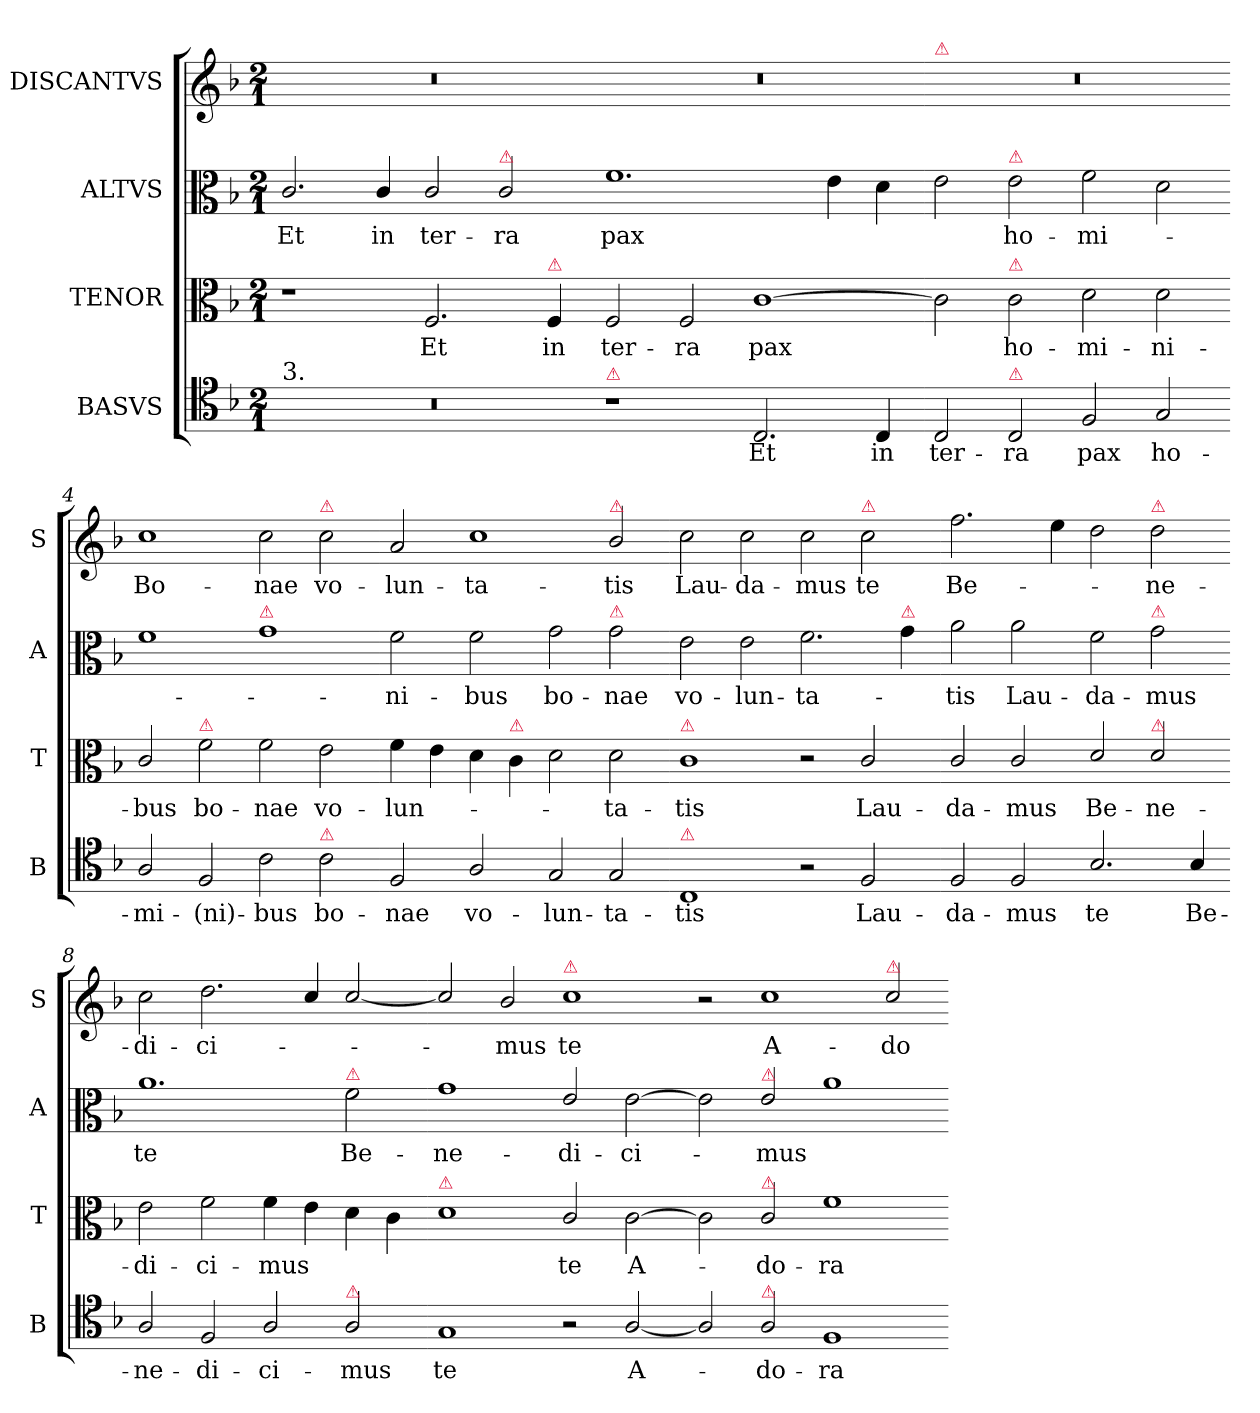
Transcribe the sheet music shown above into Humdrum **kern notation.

**kern	**text	**kern	**text	**kern	**text	**kern	**text
*part4	*part4	*part3	*part3	*part2	*part2	*part1	*part1
*staff4	*staff4	*staff3	*staff3	*staff2	*staff2	*staff1	*staff1
*I"BASVS	*	*I"TENOR	*	*I"ALTVS	*	*I"DISCANTVS	*
*I'B	*	*I'T	*	*I'A	*	*I'S	*
*clefC4	*	*clefC3	*	*clefC3	*	*clefG2	*
*k[b-]	*	*k[b-]	*	*k[b-]	*	*k[b-]	*
*F:	*	*F:	*	*F:	*	*F:	*
*M2/1	*	*M2/1	*	*M2/1	*	*M2/1	*
=1	=1	=1	=1	=1	=1	=1	=1
!LO:TX:a:t=3.	!	!	!	!	!	!	!
0r	.	1r	.	2.c/	Et	0r	.
.	.	.	.	4c/	in	.	.
.	.	2.F/	Et	2c/	ter-	.	.
!	!	!	!	!LO:TX:a:color=crimson:t=⚠	!	!	!
.	.	.	.	2c/	-ra	.	.
!	!	!LO:TX:a:color=crimson:t=⚠	!	!	!	!	!
.	.	4F/	in	.	.	.	.
=2-	=2-	=2-	=2-	=2-	=2-	=2-	=2-
!LO:TX:a:color=crimson:t=⚠	!	!	!	!	!	!	!
1r	.	2F/	ter-	1.f	pax	0r	.
.	.	2F/	-ra	.	.	.	.
2.C/	Et	[1c	pax	.	.	.	.
.	.	.	.	4e\	.	.	.
4C/	in	.	.	4d\	.	.	.
=3-	=3-	=3-	=3-	=3-	=3-	=3-	=3-
!	!	!	!	!	!	!LO:TX:a:color=crimson:t=⚠	!
2C/	ter-	2c]	.	2e\	.	0r	.
!	!	!	!	!LO:TX:a:color=crimson:t=⚠	!	!	!
!	!	!LO:TX:a:color=crimson:t=⚠	!	!	!	!	!
!LO:TX:a:color=crimson:t=⚠	!	!	!	!	!	!	!
2C/	-ra	2c\	ho-	2e\	ho-	.	.
2F/	pax	2d\	-mi-	2f\	-mi-	.	.
2G/	ho-	2d\	-ni-	2d\	.	.	.
=4-	=4-	=4-	=4-	=4-	=4-	=4-	=4-
2A/	-mi-	2c/	-bus	1f	.	1cc	Bo-
!	!	!LO:TX:a:color=crimson:t=⚠	!	!	!	!	!
2F/	-(ni)-	2f\	bo-	.	.	.	.
!	!	!	!	!LO:TX:a:color=crimson:t=⚠	!	!	!
2c\	-bus	2f\	-nae	1g	.	2cc\	nae
!	!	!	!	!	!	!LO:TX:a:color=crimson:t=⚠	!
!LO:TX:a:color=crimson:t=⚠	!	!	!	!	!	!	!
2c\	bo-	2e\	vo-	.	.	2cc\	vo-
=5-	=5-	=5-	=5-	=5-	=5-	=5-	=5-
2F/	-nae	4f\	-lun-	2f\	-ni-	2a/	-lun-
.	.	4e\	.	.	.	.	.
2A/	vo-	4d\	.	2f\	-bus	1cc	-ta-
!	!	!LO:TX:a:color=crimson:t=⚠	!	!	!	!	!
.	.	4c\	.	.	.	.	.
2G/	-lun-	2d\	.	2g\	bo-	.	.
!	!	!	!	!	!	!LO:TX:a:color=crimson:t=⚠	!
!	!	!	!	!LO:TX:a:color=crimson:t=⚠	!	!	!
2G/	-ta-	2d\	-ta-	2g\	-nae	2b-/	-tis
=6-	=6-	=6-	=6-	=6-	=6-	=6-	=6-
!	!	!LO:TX:a:color=crimson:t=⚠	!	!	!	!	!
!LO:TX:a:color=crimson:t=⚠	!	!	!	!	!	!	!
1C	-tis	1c	-tis	2e\	vo-	2cc\	Lau-
.	.	.	.	2e\	-lun-	2cc\	-da-
2r	.	2r	.	2.f\	-ta-	2cc\	-mus
!	!	!	!	!	!	!LO:TX:a:color=crimson:t=⚠	!
2F/	Lau-	2c/	Lau-	.	.	2cc\	te
!	!	!	!	!LO:TX:a:color=crimson:t=⚠	!	!	!
.	.	.	.	4g\	.	.	.
=7-	=7-	=7-	=7-	=7-	=7-	=7-	=7-
2F/	-da-	2c/	-da-	2a\	-tis	2.ff\	Be-
2F/	-mus	2c/	-mus	2a\	Lau-	.	.
.	.	.	.	.	.	4ee\	.
2.B-/	te	2d/	Be-	2f\	-da-	2dd\	.
!	!	!	!	!	!	!LO:TX:a:color=crimson:t=⚠	!
!	!	!	!	!LO:TX:a:color=crimson:t=⚠	!	!	!
!	!	!LO:TX:a:color=crimson:t=⚠	!	!	!	!	!
.	.	2d/	-ne-	2g\	-mus	2dd\	-ne-
4B-/	Be-	.	.	.	.	.	.
=8-	=8-	=8-	=8-	=8-	=8-	=8-	=8-
2A/	-ne-	2e\	-di-	1.a	te	2cc\	-di-
2F/	-di-	2f\	-ci-	.	.	2.dd\	-ci-
2A/	-ci-	4f\	-mus	.	.	.	.
.	.	4e\	.	.	.	4cc/	.
!	!	!	!	!LO:TX:a:color=crimson:t=⚠	!	!	!
!LO:TX:a:color=crimson:t=⚠	!	!	!	!	!	!	!
2A/	-mus	4d\	.	2f\	Be-	[2cc/	.
.	.	4c\	.	.	.	.	.
=9-	=9-	=9-	=9-	=9-	=9-	=9-	=9-
!	!	!LO:TX:a:color=crimson:t=⚠	!	!	!	!	!
1G	te	1d	.	1g	-ne-	2cc/]	.
.	.	.	.	.	.	2b-/	-mus
!	!	!	!	!	!	!LO:TX:a:color=crimson:t=⚠	!
2r	.	2c/	te	2e/	-di-	1cc	te
[2A/	A-	[2c\	A-	[2e\	-ci-	.	.
=10-	=10-	=10-	=10-	=10-	=10-	=10-	=10-
2A/]	.	2c\]	.	2e\]	.	2r	.
!	!	!	!	!LO:TX:a:color=crimson:t=⚠	!	!	!
!	!	!LO:TX:a:color=crimson:t=⚠	!	!	!	!	!
!LO:TX:a:color=crimson:t=⚠	!	!	!	!	!	!	!
2A/	-do-	2c/	-do-	2e/	-mus	1cc	A-
1F	-ra-	1f	-ra-	1a	.	.	.
!	!	!	!	!	!	!LO:TX:a:color=crimson:t=⚠	!
.	.	.	.	.	.	2cc/	-do-
=-	=-	=-	=-	=-	=-	=-	=-
*-	*-	*-	*-	*-	*-	*-	*-
